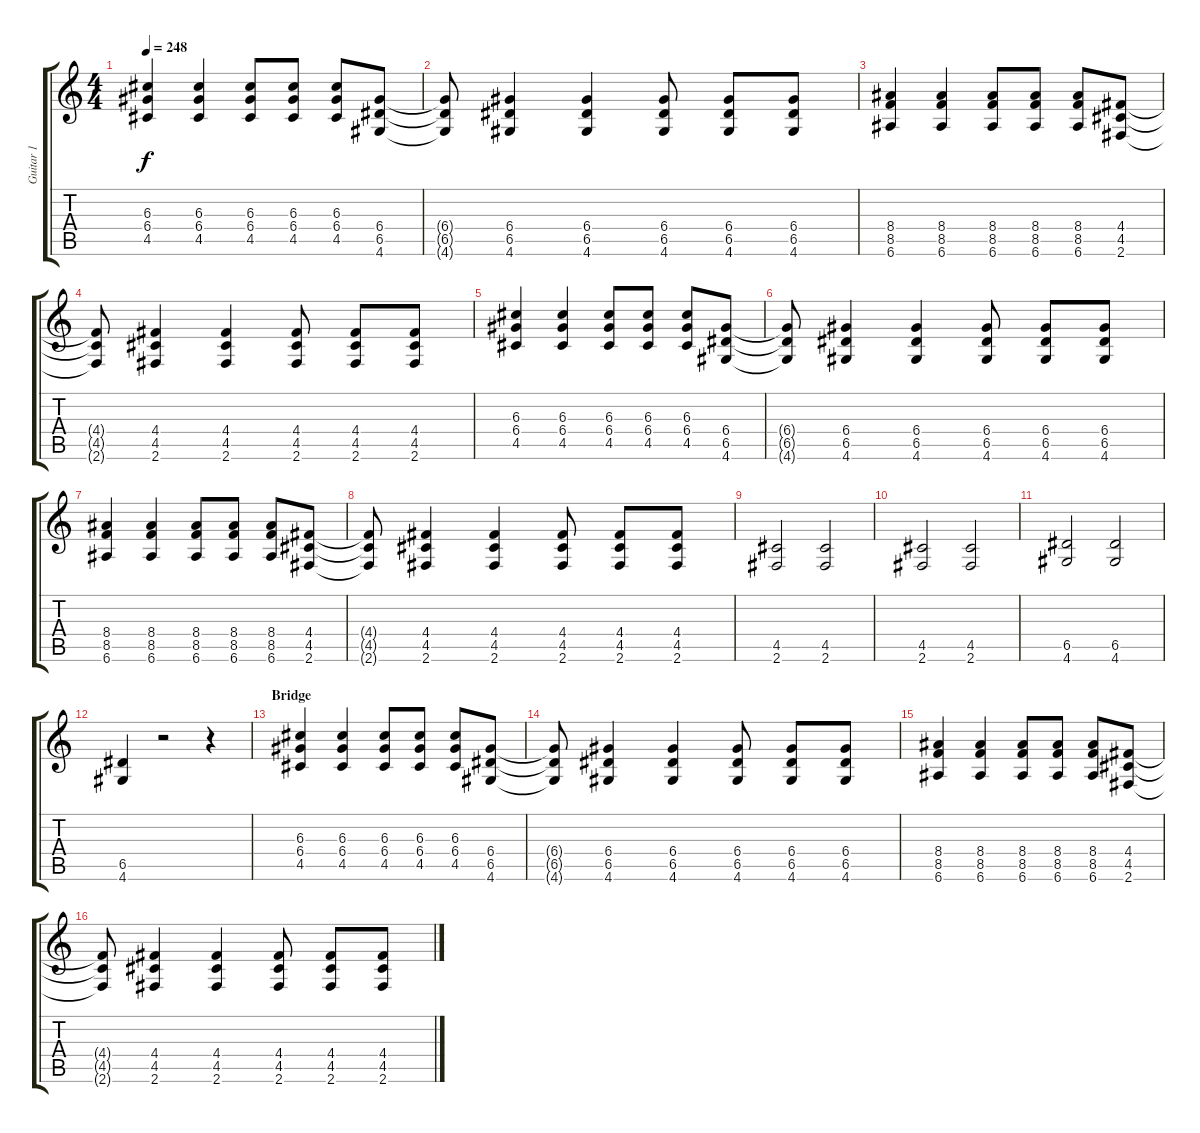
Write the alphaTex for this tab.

\track ("Guitar 1" "Guitar 1") {instrument distortionguitar}
\staff {score tabs}
\tuning (E4 B3 G3 D3 A2 E2) {hide}
\ts (4 4)
\tempo 248
\clef g2
\ks c
(6.3 6.4 4.5).4{dy f} (6.3 6.4 4.5).4 (6.3 6.4 4.5).8 (6.3 6.4 4.5).8 (6.3 6.4 4.5).8 (6.4 6.5 4.6).8 |
(6.4{t} 6.5{t} 4.6{t}).8 (6.4 6.5 4.6).4 (6.4 6.5 4.6).4 (6.4 6.5 4.6).8 (6.4 6.5 4.6).8 (6.4 6.5 4.6).8 |
(8.4 8.5 6.6).4 (8.4 8.5 6.6).4 (8.4 8.5 6.6).8 (8.4 8.5 6.6).8 (8.4 8.5 6.6).8 (4.4 4.5 2.6).8 |
(4.4{t} 4.5{t} 2.6{t}).8 (4.4 4.5 2.6).4 (4.4 4.5 2.6).4 (4.4 4.5 2.6).8 (4.4 4.5 2.6).8 (4.4 4.5 2.6).8 |
(6.3 6.4 4.5).4 (6.3 6.4 4.5).4 (6.3 6.4 4.5).8 (6.3 6.4 4.5).8 (6.3 6.4 4.5).8 (6.4 6.5 4.6).8 |
(6.4{t} 6.5{t} 4.6{t}).8 (6.4 6.5 4.6).4 (6.4 6.5 4.6).4 (6.4 6.5 4.6).8 (6.4 6.5 4.6).8 (6.4 6.5 4.6).8 |
(8.4 8.5 6.6).4 (8.4 8.5 6.6).4 (8.4 8.5 6.6).8 (8.4 8.5 6.6).8 (8.4 8.5 6.6).8 (4.4 4.5 2.6).8 |
(4.4{t} 4.5{t} 2.6{t}).8 (4.4 4.5 2.6).4 (4.4 4.5 2.6).4 (4.4 4.5 2.6).8 (4.4 4.5 2.6).8 (4.4 4.5 2.6).8 |
(4.5 2.6).2 (4.5 2.6).2 |
(4.5 2.6).2 (4.5 2.6).2 |
(6.5 4.6).2 (6.5 4.6).2 |
(6.5 4.6).4 r.2 r.4 |
\section ("" "Bridge")
(6.3 6.4 4.5).4 (6.3 6.4 4.5).4 (6.3 6.4 4.5).8 (6.3 6.4 4.5).8 (6.3 6.4 4.5).8 (6.4 6.5 4.6).8 |
(6.4{t} 6.5{t} 4.6{t}).8 (6.4 6.5 4.6).4 (6.4 6.5 4.6).4 (6.4 6.5 4.6).8 (6.4 6.5 4.6).8 (6.4 6.5 4.6).8 |
(8.4 8.5 6.6).4 (8.4 8.5 6.6).4 (8.4 8.5 6.6).8 (8.4 8.5 6.6).8 (8.4 8.5 6.6).8 (4.4 4.5 2.6).8 |
(4.4{t} 4.5{t} 2.6{t}).8 (4.4 4.5 2.6).4 (4.4 4.5 2.6).4 (4.4 4.5 2.6).8 (4.4 4.5 2.6).8 (4.4 4.5 2.6).8
